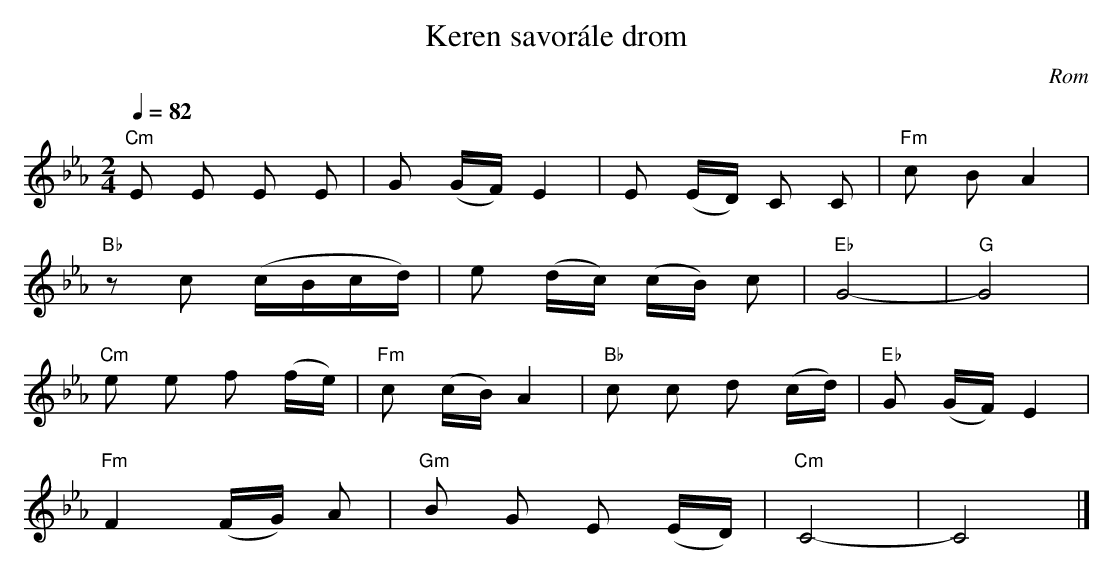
X:1
T:Keren savor\'ale drom
O:Rom
Q:1/4=82
M:2/4
L:1/8
K:Cm
"Cm"E E E E | G (G/F/) E2 | E (E/D/) C C | "Fm"c B A2 |
"Bb"z c (c/B/c/d/) | e (d/c/) (c/B/) c | "Eb"G4- | "G"G4 |
"Cm"e e f (f/e/) | "Fm"c (c/B/) A2 | "Bb"c c d (c/d/) | "Eb"G (G/F/) E2 |
"Fm"F2 (F/G/) A | "Gm"B G E (E/D/) | "Cm"C4- | C4 |]
